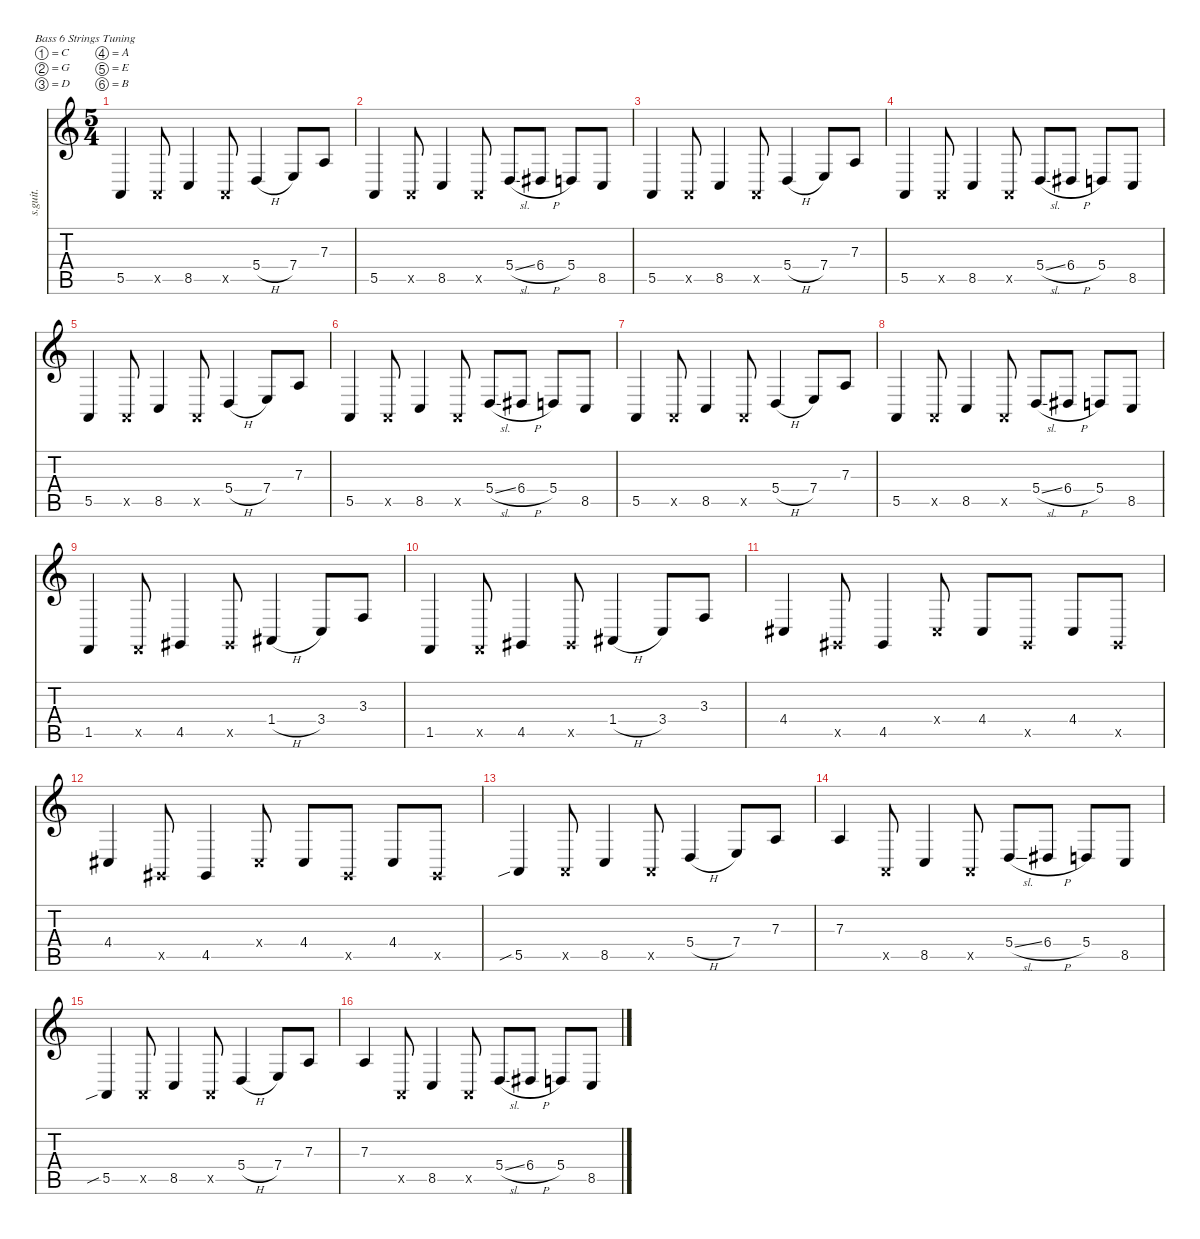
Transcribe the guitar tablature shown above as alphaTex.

\defaultSystemsLayout 4
\hideDynamics
\bracketExtendMode nobrackets
\track ("Seth Govan" "s.guit.") {instrument electricbassfinger}
\staff {score tabs}
\tuning (C3 G2 D2 A1 E1 B0)
\ts (5 4)
\tempo (152 hide)
\clef g2
\ks c
5.5.4{dy mf} 5.5{x}.8{dy f} 8.5.4{dy ff} 5.5{x}.8{dy f} 5.4{h}.4{dy mf} 7.4.8{dy f} 7.3.8{dy mf} |
5.5.4 5.5{x}.8{dy f} 8.5.4{dy ff} 5.5{x}.8{dy f} 5.4{sl}.8{dy mf} 6.4{h acc #}.8{dy f} 5.4.8 8.5.8 |
5.5.4{dy mf} 5.5{x}.8{dy f} 8.5.4{dy ff} 5.5{x}.8{dy f} 5.4{h}.4{dy mf} 7.4.8{dy f} 7.3.8{dy mf} |
5.5.4 5.5{x}.8{dy f} 8.5.4{dy ff} 5.5{x}.8{dy f} 5.4{sl}.8{dy mf} 6.4{h acc #}.8{dy f} 5.4.8 8.5.8 |
5.5.4{dy mf} 5.5{x}.8{dy f} 8.5.4{dy ff} 5.5{x}.8{dy f} 5.4{h}.4{dy mf} 7.4.8{dy f} 7.3.8{dy mf} |
5.5.4 5.5{x}.8{dy f} 8.5.4{dy ff} 5.5{x}.8{dy f} 5.4{sl}.8{dy mf} 6.4{h acc #}.8{dy f} 5.4.8 8.5.8 |
5.5.4{dy mf} 5.5{x}.8{dy f} 8.5.4{dy ff} 5.5{x}.8{dy f} 5.4{h}.4{dy mf} 7.4.8{dy f} 7.3.8{dy mf} |
5.5.4 5.5{x}.8{dy f} 8.5.4{dy ff} 5.5{x}.8{dy f} 5.4{sl}.8{dy mf} 6.4{h acc #}.8{dy f} 5.4.8 8.5.8 |
1.5.4{dy mf} 1.5{x}.8{dy f} 4.5{acc #}.4{dy ff} 4.5{x acc #}.8{dy f} 1.4{h acc #}.4{dy mf} 3.4.8{dy f} 3.3.8{dy mf} |
1.5.4 1.5{x}.8{dy f} 4.5{acc #}.4{dy ff} 4.5{x acc #}.8{dy f} 1.4{h acc #}.4{dy mf} 3.4.8{dy f} 3.3.8{dy mf} |
4.4{acc #}.4{dy f} 4.5{x acc #}.8{dy fff} 4.5{acc #}.4{dy f} 4.4{x acc #}.8 4.4{acc #}.8 4.5{x acc #}.8{dy fff} 4.4{acc #}.8{dy mf} 4.5{x acc #}.8{dy fff} |
4.4{acc #}.4{dy f} 4.5{x acc #}.8{dy fff} 4.5{acc #}.4{dy f} 4.4{x acc #}.8 4.4{acc #}.8 4.5{x acc #}.8{dy fff} 4.4{acc #}.8{dy mf} 4.5{x acc #}.8{dy fff} |
5.5{sib}.4{dy mf} 5.5{x}.8{dy f} 8.5.4{dy ff} 5.5{x}.8{dy f} 5.4{h}.4{dy mf} 7.4.8{dy f} 7.3.8{dy mf} |
7.3.4{dy ff} 5.5{x}.8{dy f} 8.5.4{dy ff} 5.5{x}.8{dy f} 5.4{sl}.8{dy mf} 6.4{h acc #}.8{dy f} 5.4.8 8.5.8 |
5.5{sib}.4{dy mf} 5.5{x}.8{dy f} 8.5.4{dy ff} 5.5{x}.8{dy f} 5.4{h}.4{dy mf} 7.4.8{dy f} 7.3.8{dy mf} |
7.3.4{dy ff} 5.5{x}.8{dy f} 8.5.4{dy ff} 5.5{x}.8{dy f} 5.4{sl}.8{dy mf} 6.4{h acc #}.8{dy f} 5.4.8 8.5.8
